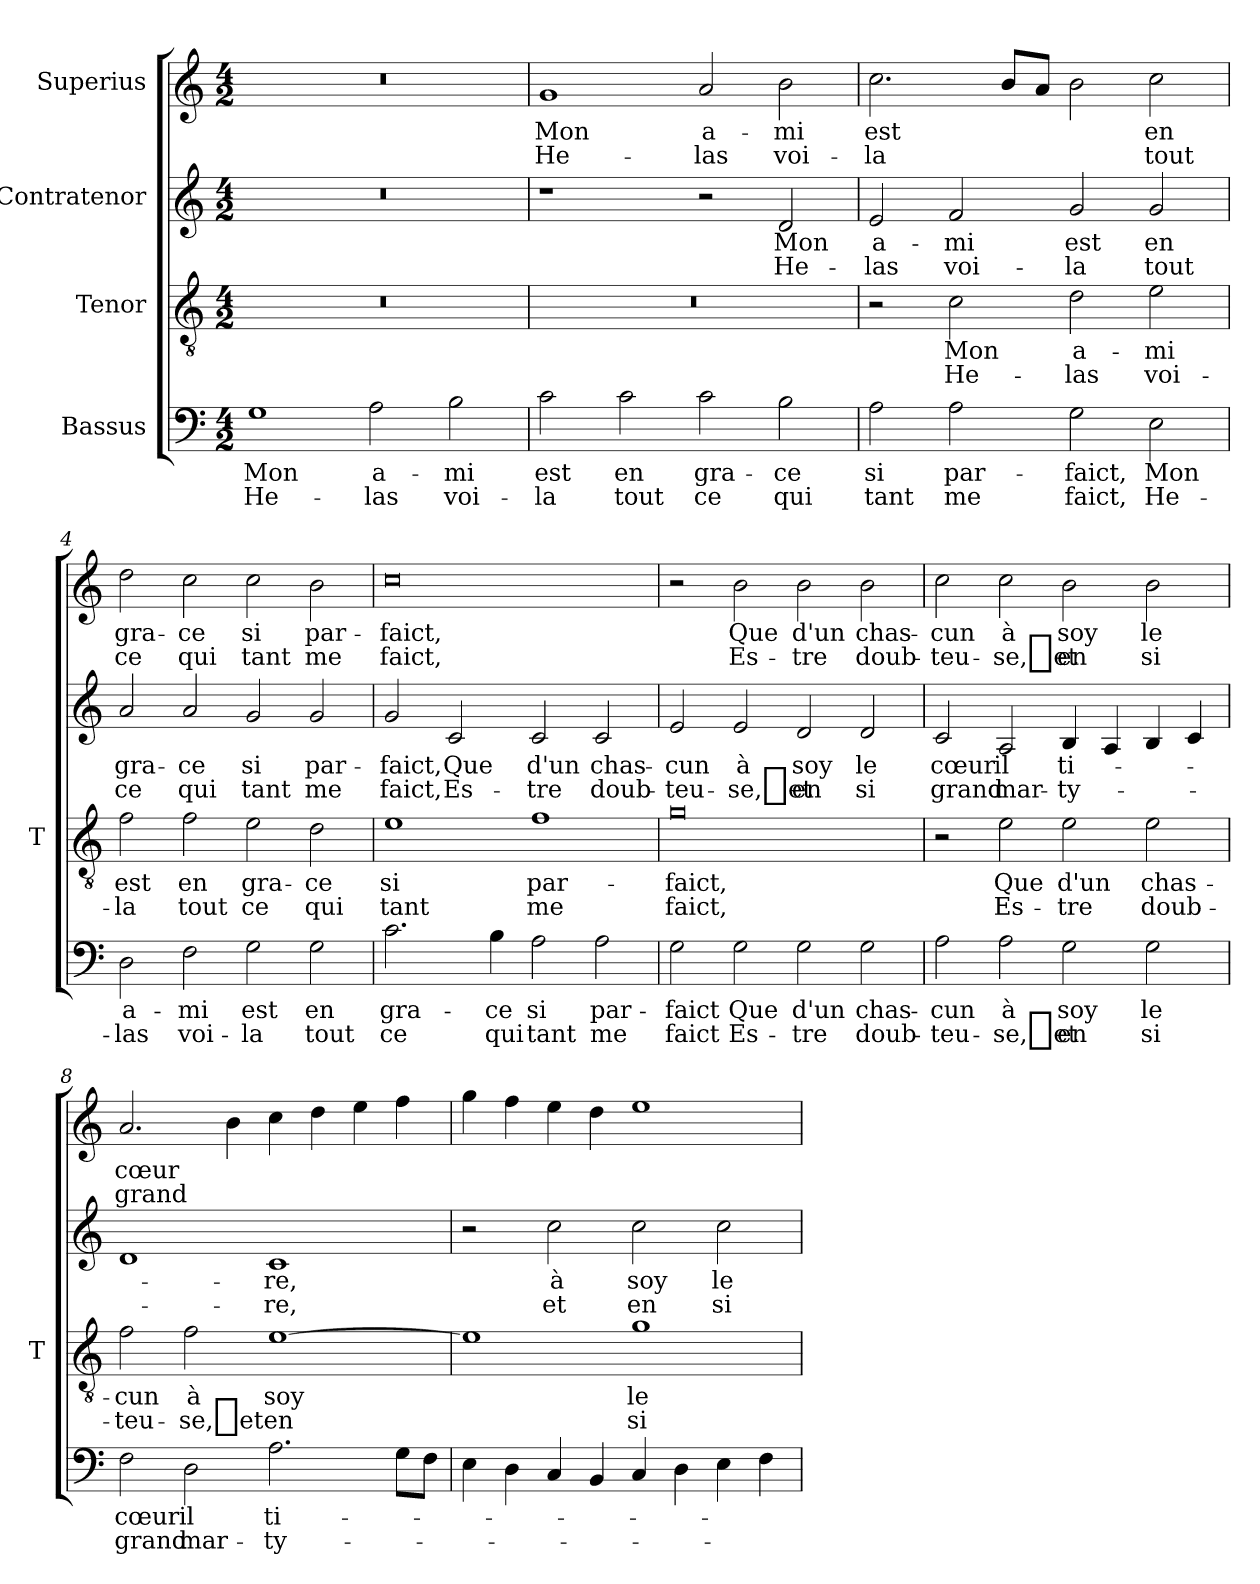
**kern	**text	**text	**kern	**text	**text	**kern	**text	**text	**kern	**text	**text
*part4	*part4	*part4	*part3	*part3	*part3	*part2	*part2	*part2	*part1	*part1	*part1
*staff4	*staff4	*staff4	*staff3	*staff3	*staff3	*staff2	*staff2	*staff2	*staff1	*staff1	*staff1
*I"Bassus	*	*	*I"Tenor	*	*	*I"Contratenor	*	*	*I"Superius	*	*
*	*	*	*I'T	*	*	*	*	*	*	*	*
*clefF4	*	*	*clefGv2	*	*	*clefG2	*	*	*clefG2	*	*
*k[]	*	*	*k[]	*	*	*k[]	*	*	*k[]	*	*
*M4/2	*	*	*M4/2	*	*	*M4/2	*	*	*M4/2	*	*
=1	=1	=1	=1	=1	=1	=1	=1	=1	=1	=1	=1
1G	-Mon	He-	0r	.	.	0r	.	.	0r	.	.
2A	a-	-las	.	.	.	.	.	.	.	.	.
2B	-mi	voi-	.	.	.	.	.	.	.	.	.
=2	=2	=2	=2	=2	=2	=2	=2	=2	=2	=2	=2
2c	-est	-la	0r	.	.	1r	.	.	1g	-Mon	He-
2c	-en	-tout	.	.	.	.	.	.	.	.	.
2c	gra-	-ce	.	.	.	2r	.	.	2a	a-	-las
2B	-ce	-qui	.	.	.	2d	-Mon	He-	2b	-mi	voi-
=3	=3	=3	=3	=3	=3	=3	=3	=3	=3	=3	=3
2A	-si	-tant	2r	.	.	2e	a-	-las	2.cc	-est	-la
2A	par-	-me	2c	-Mon	He-	2f	-mi	voi-	.	.	.
.	.	.	.	.	.	.	.	.	8bL	.	.
.	.	.	.	.	.	.	.	.	8aJ	.	.
2G	-faict,	-faict,	2d	a-	-las	2g	-est	-la	2b	.	.
2E	-Mon	He-	2e	-mi	voi-	2g	-en	-tout	2cc	-en	-tout
=4	=4	=4	=4	=4	=4	=4	=4	=4	=4	=4	=4
2D	a-	-las	2f	-est	-la	2a	gra-	-ce	2dd	gra-	-ce
2F	-mi	voi-	2f	-en	-tout	2a	-ce	-qui	2cc	-ce	-qui
2G	-est	-la	2e	gra-	-ce	2g	-si	-tant	2cc	-si	-tant
2G	-en	-tout	2d	-ce	-qui	2g	par-	-me	2b	par-	-me
=5	=5	=5	=5	=5	=5	=5	=5	=5	=5	=5	=5
2.c	gra-	-ce	1e	-si	-tant	2g	-faict,	-faict,	0cc	-faict,	-faict,
.	.	.	.	.	.	2c	-Que	Es-	.	.	.
4B	-ce	-qui	.	.	.	.	.	.	.	.	.
2A	-si	-tant	1f	par-	-me	2c	-d'un	-tre	.	.	.
2A	par-	-me	.	.	.	2c	chas-	doub-	.	.	.
=6	=6	=6	=6	=6	=6	=6	=6	=6	=6	=6	=6
2G	-faict	-faict	0g	-faict,	-faict,	2e	-cun	teu-	2r	.	.
2G	-Que	Es-	.	.	.	2e	-à	-se,_et	2b	-Que	Es-
2G	-d'un	-tre	.	.	.	2d	-soy	-en	2b	-d'un	-tre
2G	chas-	doub-	.	.	.	2d	-le	-si	2b	chas-	doub-
=7	=7	=7	=7	=7	=7	=7	=7	=7	=7	=7	=7
2A	-cun	teu-	2r	.	.	2c	-cœur	-grand	2cc	-cun	teu-
2A	-à	-se,_et	2e	-Que	Es-	2A	-il	mar-	2cc	-à	-se,_et
2G	-soy	-en	2e	-d'un	-tre	4B	ti-	ty-	2b	-soy	-en
.	.	.	.	.	.	4A	.	.	.	.	.
2G	-le	-si	2e	chas-	doub-	4B	.	.	2b	-le	-si
.	.	.	.	.	.	4c	.	.	.	.	.
=8	=8	=8	=8	=8	=8	=8	=8	=8	=8	=8	=8
2F	-cœur	-grand	2f	-cun	teu-	1d	.	.	2.a	-cœur	-grand
2D	-il	mar-	2f	-à	-se,_et	.	.	.	.	.	.
.	.	.	.	.	.	.	.	.	4b	.	.
2.A	ti-	ty-	[1e	-soy	-en	1c	-re,	-re,	4cc	.	.
.	.	.	.	.	.	.	.	.	4dd	.	.
.	.	.	.	.	.	.	.	.	4ee	.	.
8GL	.	.	.	.	.	.	.	.	4ff	.	.
8FJ	.	.	.	.	.	.	.	.	.	.	.
=9	=9	=9	=9	=9	=9	=9	=9	=9	=9	=9	=9
4E	.	.	1e]	.	.	2r	.	.	4gg	.	.
4D	.	.	.	.	.	.	.	.	4ff	.	.
4C	.	.	.	.	.	2cc	-à	-et	4ee	.	.
4BB	.	.	.	.	.	.	.	.	4dd	.	.
4C	.	.	1g	-le	-si	2cc	-soy	-en	1ee	.	.
4D	.	.	.	.	.	.	.	.	.	.	.
4E	.	.	.	.	.	2cc	-le	-si	.	.	.
4F	.	.	.	.	.	.	.	.	.	.	.
=	=	=	=	=	=	=	=	=	=	=	=
*-	*-	*-	*-	*-	*-	*-	*-	*-	*-	*-	*-
